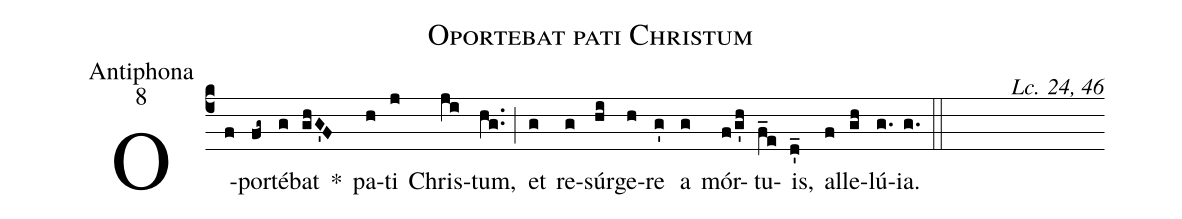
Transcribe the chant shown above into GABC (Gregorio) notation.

name: Oportebat pati Christum;
office-part: Antiphona;
mode: 8;
commentary: Lc. 24, 46;
%%
(c4)
O(f)por(fg~)té(g)bat(ghG'F) *()
pa(h)ti(j) Chris(ji)tum,(hg..) (;)
et(g) re(g)súr(hi)ge(h)re(g') a(g) mór(f/g'h)tu(f_e)is,(d'_) al(f)le(gh)lú(g.)ia.(g.) (::)
